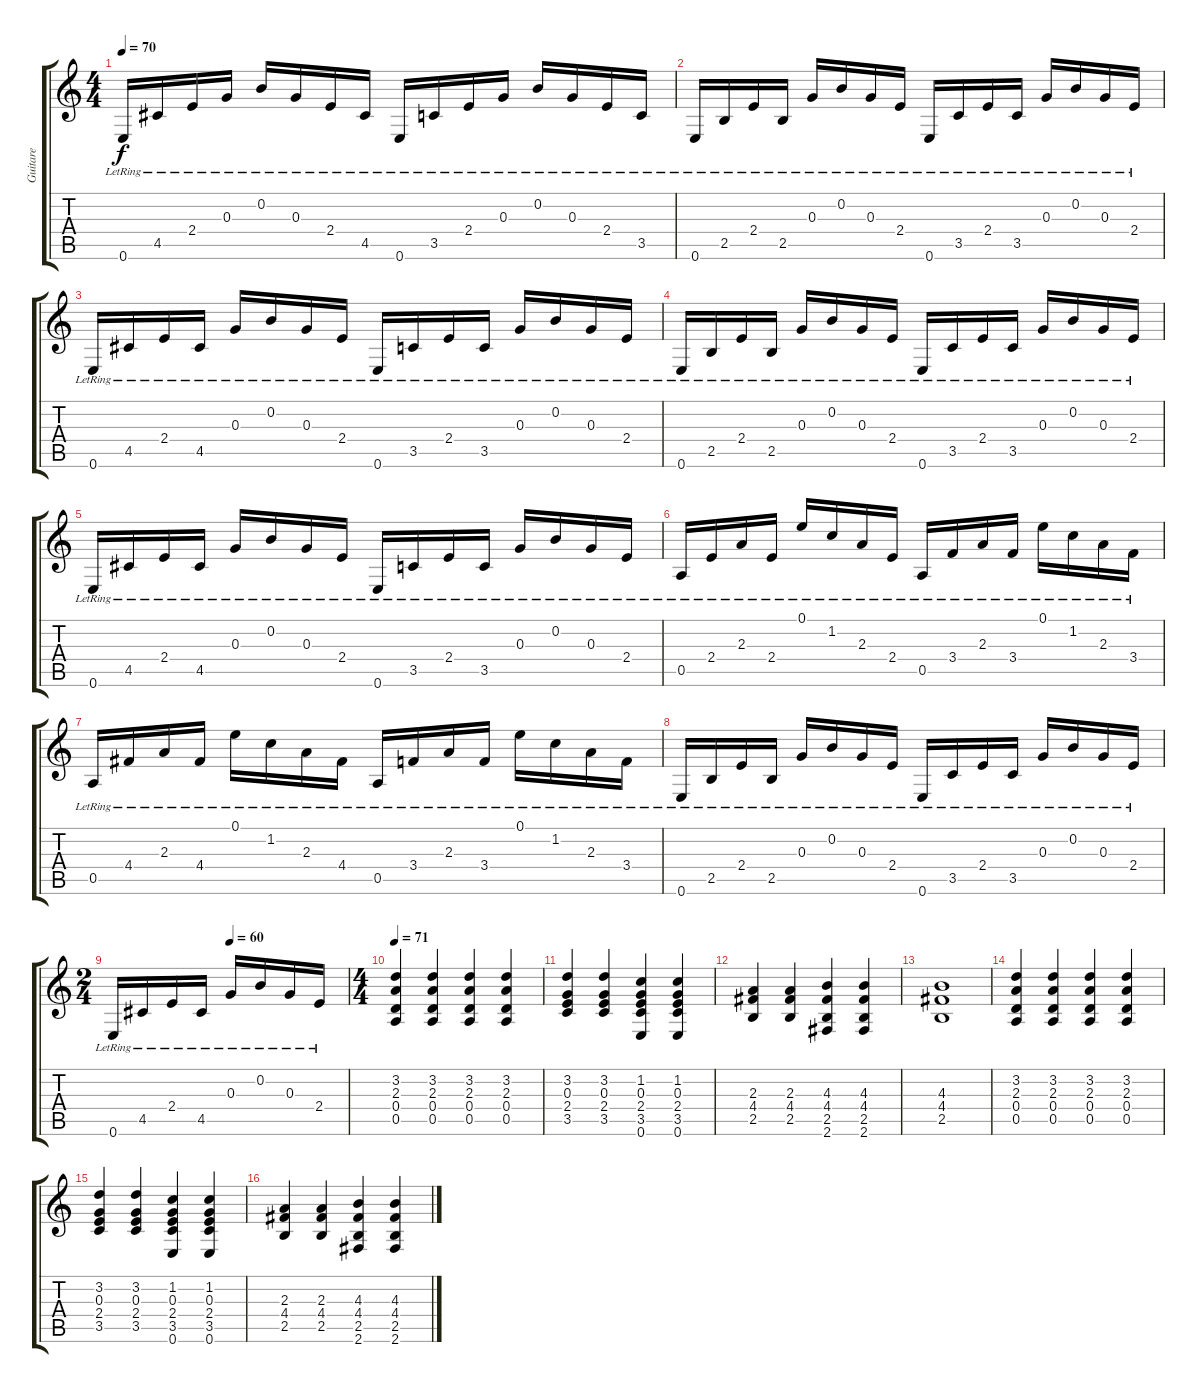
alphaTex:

\track ("Guitare" "Guitare") {instrument acousticguitarsteel}
\staff {score tabs}
\tuning (E4 B3 G3 D3 A2 E2) {hide}
\ts (4 4)
\tempo 70
\clef g2
\ks c
0.6{lr}.16{dy f balance 8} 4.5{lr}.16 2.4{lr}.16 0.3{lr}.16 0.2{lr}.16 0.3{lr}.16 2.4{lr}.16 4.5{lr}.16 0.6{lr}.16 3.5{lr}.16 2.4{lr}.16 0.3{lr}.16 0.2{lr}.16 0.3{lr}.16 2.4{lr}.16 3.5{lr}.16 |
0.6{lr}.16 2.5{lr}.16 2.4{lr}.16 2.5{lr}.16 0.3{lr}.16 0.2{lr}.16 0.3{lr}.16 2.4{lr}.16 0.6{lr}.16 3.5{lr}.16 2.4{lr}.16 3.5{lr}.16 0.3{lr}.16 0.2{lr}.16 0.3{lr}.16 2.4{lr}.16 |
0.6{lr}.16 4.5{lr}.16 2.4{lr}.16 4.5{lr}.16 0.3{lr}.16 0.2{lr}.16 0.3{lr}.16 2.4{lr}.16 0.6{lr}.16 3.5{lr}.16 2.4{lr}.16 3.5{lr}.16 0.3{lr}.16 0.2{lr}.16 0.3{lr}.16 2.4{lr}.16 |
0.6{lr}.16 2.5{lr}.16 2.4{lr}.16 2.5{lr}.16 0.3{lr}.16 0.2{lr}.16 0.3{lr}.16 2.4{lr}.16 0.6{lr}.16 3.5{lr}.16 2.4{lr}.16 3.5{lr}.16 0.3{lr}.16 0.2{lr}.16 0.3{lr}.16 2.4{lr}.16 |
0.6{lr}.16 4.5{lr}.16 2.4{lr}.16 4.5{lr}.16 0.3{lr}.16 0.2{lr}.16 0.3{lr}.16 2.4{lr}.16 0.6{lr}.16 3.5{lr}.16 2.4{lr}.16 3.5{lr}.16 0.3{lr}.16 0.2{lr}.16 0.3{lr}.16 2.4{lr}.16 |
0.5{lr}.16 2.4{lr}.16 2.3{lr}.16 2.4{lr}.16 0.1{lr}.16 1.2{lr}.16 2.3{lr}.16 2.4{lr}.16 0.5{lr}.16 3.4{lr}.16 2.3{lr}.16 3.4{lr}.16 0.1{lr}.16 1.2{lr}.16 2.3{lr}.16 3.4{lr}.16 |
0.5{lr}.16 4.4{lr}.16 2.3{lr}.16 4.4{lr}.16 0.1{lr}.16 1.2{lr}.16 2.3{lr}.16 4.4{lr}.16 0.5{lr}.16 3.4{lr}.16 2.3{lr}.16 3.4{lr}.16 0.1{lr}.16 1.2{lr}.16 2.3{lr}.16 3.4{lr}.16 |
0.6{lr}.16 2.5{lr}.16 2.4{lr}.16 2.5{lr}.16 0.3{lr}.16 0.2{lr}.16 0.3{lr}.16 2.4{lr}.16 0.6{lr}.16 3.5{lr}.16 2.4{lr}.16 3.5{lr}.16 0.3{lr}.16 0.2{lr}.16 0.3{lr}.16 2.4{lr}.16 |
\ts (2 4)
\tempo (60 0.5)
0.6{lr}.16 4.5{lr}.16 2.4{lr}.16 4.5{lr}.16 0.3{lr}.16 0.2{lr}.16 0.3{lr}.16 2.4{lr}.16 |
\ts (4 4)
\tempo 68
\tempo 71
(3.2 2.3 0.4 0.5).4{volume 10} (3.2 2.3 0.4 0.5).4 (3.2 2.3 0.4 0.5).4 (3.2 2.3 0.4 0.5).4 |
(3.2 0.3 2.4 3.5).4 (3.2 0.3 2.4 3.5).4 (1.2 0.3 2.4 3.5 0.6).4 (1.2 0.3 2.4 3.5 0.6).4 |
(2.3 4.4 2.5).4 (2.3 4.4 2.5).4 (4.3 4.4 2.5 2.6).4 (4.3 4.4 2.5 2.6).4 |
(4.3 4.4 2.5).1 |
(3.2 2.3 0.4 0.5).4 (3.2 2.3 0.4 0.5).4 (3.2 2.3 0.4 0.5).4 (3.2 2.3 0.4 0.5).4 |
(3.2 0.3 2.4 3.5).4 (3.2 0.3 2.4 3.5).4 (1.2 0.3 2.4 3.5 0.6).4 (1.2 0.3 2.4 3.5 0.6).4 |
(2.3 4.4 2.5).4 (2.3 4.4 2.5).4 (4.3 4.4 2.5 2.6).4 (4.3 4.4 2.5 2.6).4
